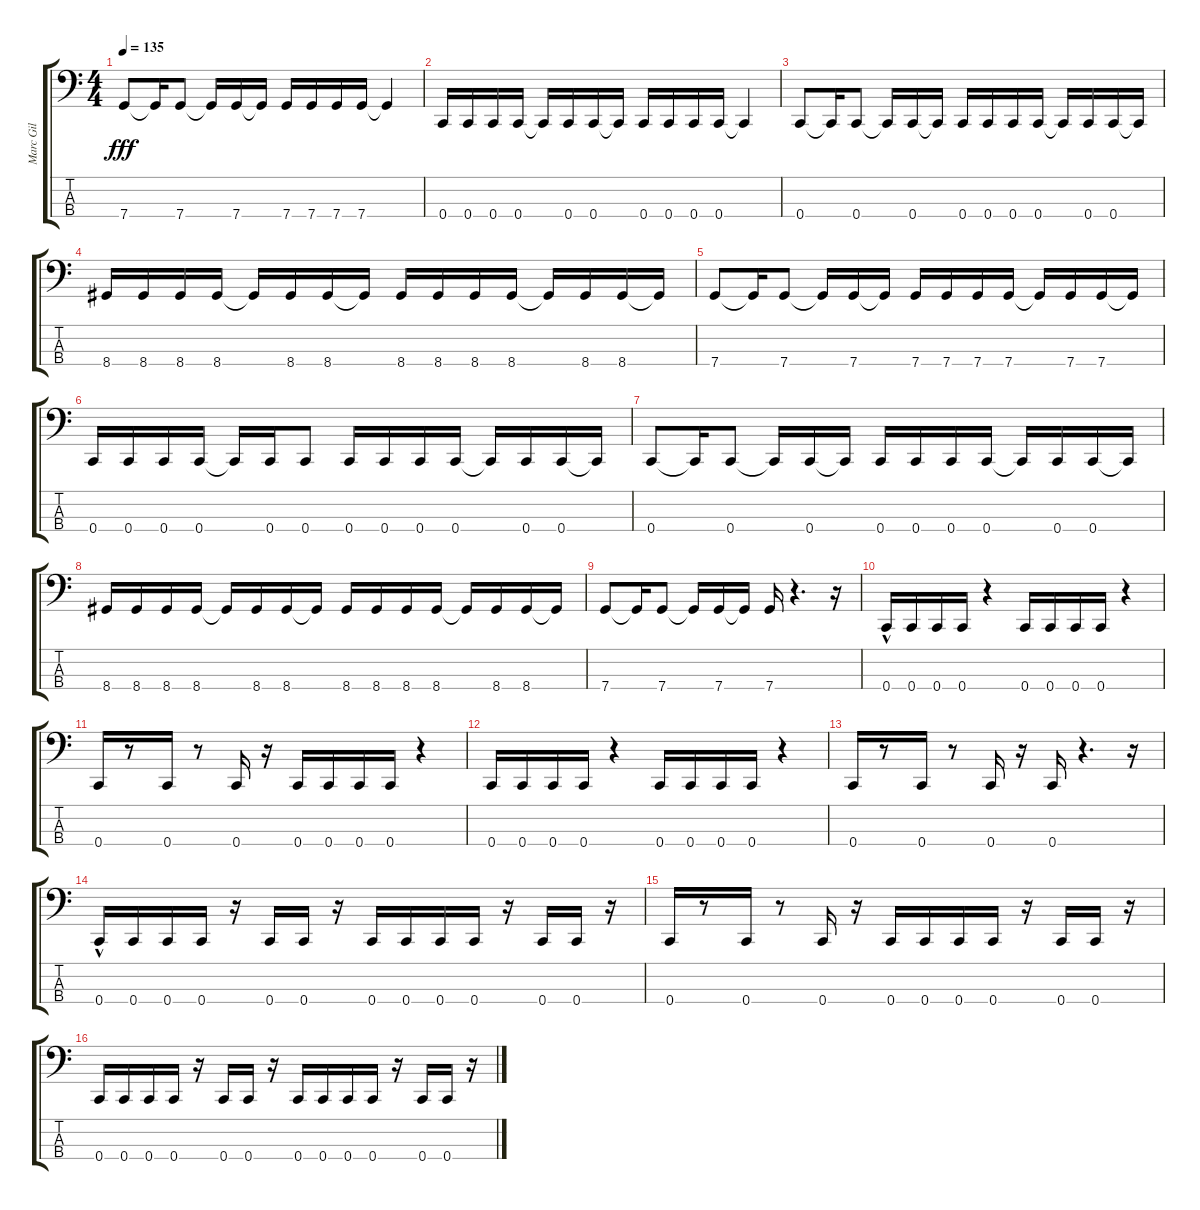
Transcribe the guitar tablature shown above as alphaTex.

\track ("Marc Gil" "Marc Gil") {instrument electricbassfinger}
\staff {score tabs}
\tuning (F2 C2 G1 C1) {hide}
\ts (4 4)
\tempo 135
\clef f4
\ks c
7.4.8{dy fff} 7.4{t}.16 7.4.8 7.4{t}.16 7.4.16 7.4{t}.16 7.4.16 7.4.16 7.4.16 7.4.16 7.4{t}.4 |
0.4.16 0.4.16 0.4.16 0.4.16 0.4{t}.16 0.4.16 0.4.16 0.4{t}.16 0.4.16 0.4.16 0.4.16 0.4.16 0.4{t}.4 |
0.4.8 0.4{t}.16 0.4.8 0.4{t}.16 0.4.16 0.4{t}.16 0.4.16 0.4.16 0.4.16 0.4.16 0.4{t}.16 0.4.16 0.4.16 0.4{t}.16 |
8.4.16 8.4.16 8.4.16 8.4.16 8.4{t}.16 8.4.16 8.4.16 8.4{t}.16 8.4.16 8.4.16 8.4.16 8.4.16 8.4{t}.16 8.4.16 8.4.16 8.4{t}.16 |
7.4.8 7.4{t}.16 7.4.8 7.4{t}.16 7.4.16 7.4{t}.16 7.4.16 7.4.16 7.4.16 7.4.16 7.4{t}.16 7.4.16 7.4.16 7.4{t}.16 |
0.4.16 0.4.16 0.4.16 0.4.16 0.4{t}.16 0.4.16 0.4.8 0.4.16 0.4.16 0.4.16 0.4.16 0.4{t}.16 0.4.16 0.4.16 0.4{t}.16 |
0.4.8 0.4{t}.16 0.4.8 0.4{t}.16 0.4.16 0.4{t}.16 0.4.16 0.4.16 0.4.16 0.4.16 0.4{t}.16 0.4.16 0.4.16 0.4{t}.16 |
8.4.16 8.4.16 8.4.16 8.4.16 8.4{t}.16 8.4.16 8.4.16 8.4{t}.16 8.4.16 8.4.16 8.4.16 8.4.16 8.4{t}.16 8.4.16 8.4.16 8.4{t}.16 |
7.4.8 7.4{t}.16 7.4.8 7.4{t}.16 7.4.16 7.4{t}.16 7.4.16 r.4{d} r.16 |
0.4{hac}.16 0.4.16 0.4.16 0.4.16 r.4 0.4.16 0.4.16 0.4.16 0.4.16 r.4 |
0.4.16 r.8 0.4.16 r.8 0.4.16 r.16 0.4.16 0.4.16 0.4.16 0.4.16 r.4 |
0.4.16 0.4.16 0.4.16 0.4.16 r.4 0.4.16 0.4.16 0.4.16 0.4.16 r.4 |
0.4.16 r.8 0.4.16 r.8 0.4.16 r.16 0.4.16 r.4{d} r.16 |
0.4{hac}.16 0.4.16 0.4.16 0.4.16 r.16 0.4.16 0.4.16 r.16 0.4.16 0.4.16 0.4.16 0.4.16 r.16 0.4.16 0.4.16 r.16 |
0.4.16 r.8 0.4.16 r.8 0.4.16 r.16 0.4.16 0.4.16 0.4.16 0.4.16 r.16 0.4.16 0.4.16 r.16 |
0.4.16 0.4.16 0.4.16 0.4.16 r.16 0.4.16 0.4.16 r.16 0.4.16 0.4.16 0.4.16 0.4.16 r.16 0.4.16 0.4.16 r.16
